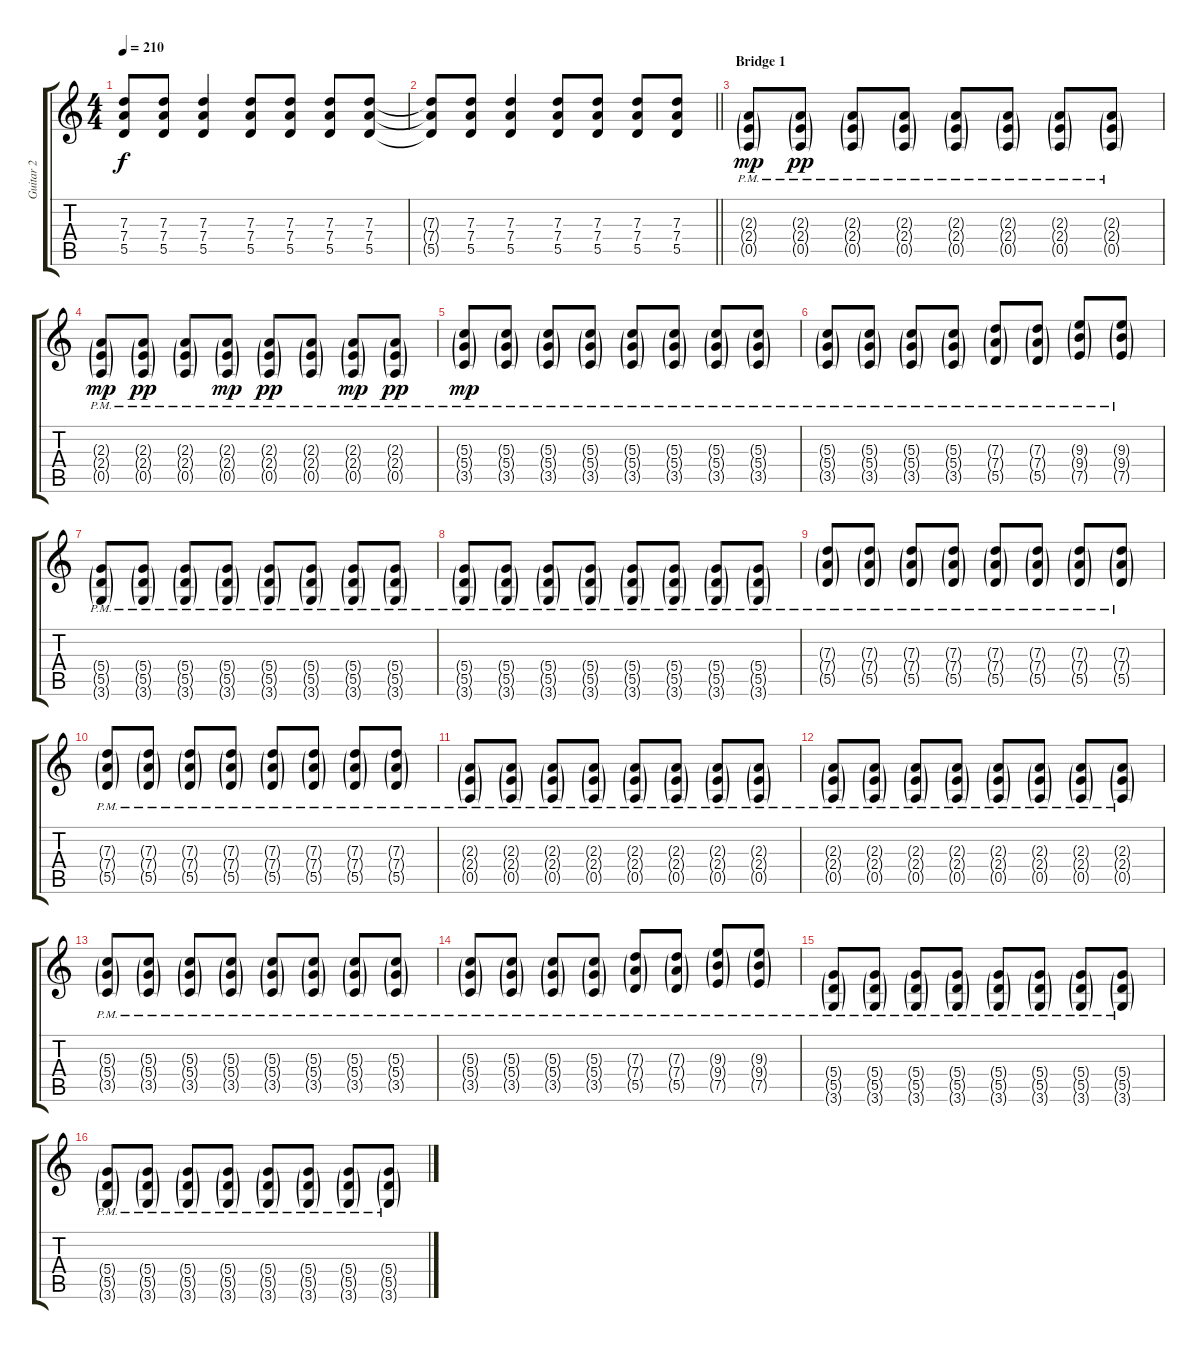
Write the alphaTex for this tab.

\track ("Guitar 2" "Guitar 2") {instrument distortionguitar}
\staff {score tabs}
\tuning (E4 B3 G3 D3 A2 E2) {hide}
\ts (4 4)
\tempo 210
\clef g2
\ks c
(7.3{t} 7.4{t} 5.5{t}).8{dy f} (7.3 7.4 5.5).8 (7.3 7.4 5.5).4 (7.3 7.4 5.5).8 (7.3 7.4 5.5).8 (7.3 7.4 5.5).8 (7.3 7.4 5.5).8 |
\barLineRight lightlight
(7.3{t} 7.4{t} 5.5{t}).8 (7.3 7.4 5.5).8 (7.3 7.4 5.5).4 (7.3 7.4 5.5).8 (7.3 7.4 5.5).8 (7.3 7.4 5.5).8 (7.3 7.4 5.5).8 |
\section ("" "Bridge 1")
(2.3{g pm} 2.4{g pm} 0.5{g pm}).8{dy mp} (2.3{g pm} 2.4{g pm} 0.5{g pm}).8{dy pp} (2.3{g pm} 2.4{g pm} 0.5{g pm}).8 (2.3{g pm} 2.4{g pm} 0.5{g pm}).8 (2.3{g pm} 2.4{g pm} 0.5{g pm}).8 (2.3{g pm} 2.4{g pm} 0.5{g pm}).8 (2.3{g pm} 2.4{g pm} 0.5{g pm}).8 (2.3{g pm} 2.4{g pm} 0.5{g pm}).8 |
(2.3{g pm} 2.4{g pm} 0.5{g pm}).8{dy mp} (2.3{g pm} 2.4{g pm} 0.5{g pm}).8{dy pp} (2.3{g pm} 2.4{g pm} 0.5{g pm}).8 (2.3{g pm} 2.4{g pm} 0.5{g pm}).8{dy mp} (2.3{g pm} 2.4{g pm} 0.5{g pm}).8{dy pp} (2.3{g pm} 2.4{g pm} 0.5{g pm}).8 (2.3{g pm} 2.4{g pm} 0.5{g pm}).8{dy mp} (2.3{g pm} 2.4{g pm} 0.5{g pm}).8{dy pp} |
(5.3{g pm} 5.4{g pm} 3.5{g pm}).8{dy mp} (5.3{g pm} 5.4{g pm} 3.5{g pm}).8 (5.3{g pm} 5.4{g pm} 3.5{g pm}).8 (5.3{g pm} 5.4{g pm} 3.5{g pm}).8 (5.3{g pm} 5.4{g pm} 3.5{g pm}).8 (5.3{g pm} 5.4{g pm} 3.5{g pm}).8 (5.3{g pm} 5.4{g pm} 3.5{g pm}).8 (5.3{g pm} 5.4{g pm} 3.5{g pm}).8 |
(5.3{g pm} 5.4{g pm} 3.5{g pm}).8 (5.3{g pm} 5.4{g pm} 3.5{g pm}).8 (5.3{g pm} 5.4{g pm} 3.5{g pm}).8 (5.3{g pm} 5.4{g pm} 3.5{g pm}).8 (7.3{g pm} 7.4{g pm} 5.5{g pm}).8 (7.3{g pm} 7.4{g pm} 5.5{g pm}).8 (9.3{g pm} 9.4{g pm} 7.5{g pm}).8 (9.3{g pm} 9.4{g pm} 7.5{g pm}).8 |
(5.4{g pm} 5.5{g pm} 3.6{g pm}).8 (5.4{g pm} 5.5{g pm} 3.6{g pm}).8 (5.4{g pm} 5.5{g pm} 3.6{g pm}).8 (5.4{g pm} 5.5{g pm} 3.6{g pm}).8 (5.4{g pm} 5.5{g pm} 3.6{g pm}).8 (5.4{g pm} 5.5{g pm} 3.6{g pm}).8 (5.4{g pm} 5.5{g pm} 3.6{g pm}).8 (5.4{g pm} 5.5{g pm} 3.6{g pm}).8 |
(5.4{g pm} 5.5{g pm} 3.6{g pm}).8 (5.4{g pm} 5.5{g pm} 3.6{g pm}).8 (5.4{g pm} 5.5{g pm} 3.6{g pm}).8 (5.4{g pm} 5.5{g pm} 3.6{g pm}).8 (5.4{g pm} 5.5{g pm} 3.6{g pm}).8 (5.4{g pm} 5.5{g pm} 3.6{g pm}).8 (5.4{g pm} 5.5{g pm} 3.6{g pm}).8 (5.4{g pm} 5.5{g pm} 3.6{g pm}).8 |
(7.3{g pm} 7.4{g pm} 5.5{g pm}).8 (7.3{g pm} 7.4{g pm} 5.5{g pm}).8 (7.3{g pm} 7.4{g pm} 5.5{g pm}).8 (7.3{g pm} 7.4{g pm} 5.5{g pm}).8 (7.3{g pm} 7.4{g pm} 5.5{g pm}).8 (7.3{g pm} 7.4{g pm} 5.5{g pm}).8 (7.3{g pm} 7.4{g pm} 5.5{g pm}).8 (7.3{g pm} 7.4{g pm} 5.5{g pm}).8 |
(7.3{g pm} 7.4{g pm} 5.5{g pm}).8 (7.3{g pm} 7.4{g pm} 5.5{g pm}).8 (7.3{g pm} 7.4{g pm} 5.5{g pm}).8 (7.3{g pm} 7.4{g pm} 5.5{g pm}).8 (7.3{g pm} 7.4{g pm} 5.5{g pm}).8 (7.3{g pm} 7.4{g pm} 5.5{g pm}).8 (7.3{g pm} 7.4{g pm} 5.5{g pm}).8 (7.3{g pm} 7.4{g pm} 5.5{g pm}).8 |
(2.3{g pm} 2.4{g pm} 0.5{g pm}).8 (2.3{g pm} 2.4{g pm} 0.5{g pm}).8 (2.3{g pm} 2.4{g pm} 0.5{g pm}).8 (2.3{g pm} 2.4{g pm} 0.5{g pm}).8 (2.3{g pm} 2.4{g pm} 0.5{g pm}).8 (2.3{g pm} 2.4{g pm} 0.5{g pm}).8 (2.3{g pm} 2.4{g pm} 0.5{g pm}).8 (2.3{g pm} 2.4{g pm} 0.5{g pm}).8 |
(2.3{g pm} 2.4{g pm} 0.5{g pm}).8 (2.3{g pm} 2.4{g pm} 0.5{g pm}).8 (2.3{g pm} 2.4{g pm} 0.5{g pm}).8 (2.3{g pm} 2.4{g pm} 0.5{g pm}).8 (2.3{g pm} 2.4{g pm} 0.5{g pm}).8 (2.3{g pm} 2.4{g pm} 0.5{g pm}).8 (2.3{g pm} 2.4{g pm} 0.5{g pm}).8 (2.3{g pm} 2.4{g pm} 0.5{g pm}).8 |
(5.3{g pm} 5.4{g pm} 3.5{g pm}).8 (5.3{g pm} 5.4{g pm} 3.5{g pm}).8 (5.3{g pm} 5.4{g pm} 3.5{g pm}).8 (5.3{g pm} 5.4{g pm} 3.5{g pm}).8 (5.3{g pm} 5.4{g pm} 3.5{g pm}).8 (5.3{g pm} 5.4{g pm} 3.5{g pm}).8 (5.3{g pm} 5.4{g pm} 3.5{g pm}).8 (5.3{g pm} 5.4{g pm} 3.5{g pm}).8 |
(5.3{g pm} 5.4{g pm} 3.5{g pm}).8 (5.3{g pm} 5.4{g pm} 3.5{g pm}).8 (5.3{g pm} 5.4{g pm} 3.5{g pm}).8 (5.3{g pm} 5.4{g pm} 3.5{g pm}).8 (7.3{g pm} 7.4{g pm} 5.5{g pm}).8 (7.3{g pm} 7.4{g pm} 5.5{g pm}).8 (9.3{g pm} 9.4{g pm} 7.5{g pm}).8 (9.3{g pm} 9.4{g pm} 7.5{g pm}).8 |
(5.4{g pm} 5.5{g pm} 3.6{g pm}).8 (5.4{g pm} 5.5{g pm} 3.6{g pm}).8 (5.4{g pm} 5.5{g pm} 3.6{g pm}).8 (5.4{g pm} 5.5{g pm} 3.6{g pm}).8 (5.4{g pm} 5.5{g pm} 3.6{g pm}).8 (5.4{g pm} 5.5{g pm} 3.6{g pm}).8 (5.4{g pm} 5.5{g pm} 3.6{g pm}).8 (5.4{g pm} 5.5{g pm} 3.6{g pm}).8 |
(5.4{g pm} 5.5{g pm} 3.6{g pm}).8 (5.4{g pm} 5.5{g pm} 3.6{g pm}).8 (5.4{g pm} 5.5{g pm} 3.6{g pm}).8 (5.4{g pm} 5.5{g pm} 3.6{g pm}).8 (5.4{g pm} 5.5{g pm} 3.6{g pm}).8 (5.4{g pm} 5.5{g pm} 3.6{g pm}).8 (5.4{g pm} 5.5{g pm} 3.6{g pm}).8 (5.4{g pm} 5.5{g pm} 3.6{g pm}).8
